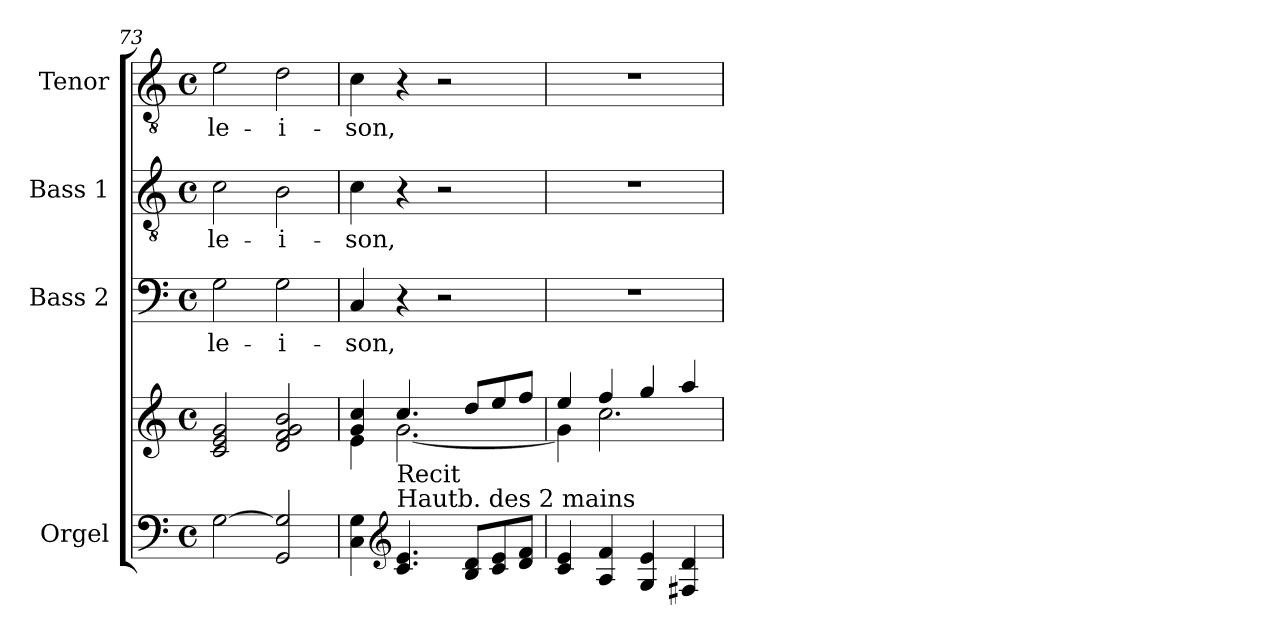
**kern	**kern	**kern	**text	**kern	**text	**kern	**text
*part4	*part4	*part3	*part3	*part2	*part2	*part1	*part1
*staff5	*staff4	*staff3	*staff3	*staff2	*staff2	*staff1	*staff1
*I"Orgel	*	*I"Bass 2	*	*I"Bass 1	*	*I"Tenor	*
*I'Org.	*	*I'B. 2	*	*I'B. 1	*	*I'T.	*
*clefF4	*clefG2	*clefF4	*	*clefGv2	*	*clefGv2	*
*k[]	*k[]	*k[]	*	*k[]	*	*k[]	*
*C:	*C:	*C:	*	*C:	*	*C:	*
*M4/4	*M4/4	*M4/4	*	*M4/4	*	*M4/4	*
*met(c)	*met(c)	*met(c)	*	*met(c)	*	*met(c)	*
=73	=73	=73	=73	=73	=73	=73	=73
!	!	!	!LO:LY:b	!	!LO:LY:b	!	!LO:LY:b
[2G\	2c/ 2e/ 2g/	2G\	-le-	2c\	-le-	2e\	-le-
!	!	!	!LO:LY:b	!	!LO:LY:b	!	!LO:LY:b
2GG/ 2G/]	2d/ 2f/ 2g/ 2b/	2G\	-i-	2B\	-i-	2d\	-i-
=74	=74	=74	=74	=74	=74	=74	=74
*	*^	*	*	*	*	*	*
!	!	!	!	!LO:LY:b	!	!LO:LY:b	!	!LO:LY:b
4C\ 4G\	4g/ 4cc/	4e\	4C/	-son,	4c\	-son,	4c\	-son,
*clefG2	*	*	*	*	*	*	*	*
!	!LO:TX:b:t=Recit	!	!	!	!	!	!	!
!	!LO:TX:b:t=Hautb. des 2 mains	!	!	!	!	!	!	!
4.c/ 4.e/	4.cc/	[<2.g\	4r	.	4r	.	4r	.
.	.	.	2r	.	2r	.	2r	.
8B/ 8d/L	8dd/L	.	.	.	.	.	.	.
8c/ 8e/	8ee/	.	.	.	.	.	.	.
8d/ 8f/J	8ff/J	.	.	.	.	.	.	.
!!LO:LB:g=z
=75	=75	=75	=75	=75	=75	=75	=75	=75
4c/ 4e/	4ee/	4g\]	1r	.	1r	.	1r	.
4A/ 4f/	4ff/	2.cc\	.	.	.	.	.	.
4G/ 4e/	4gg/	.	.	.	.	.	.	.
4F#X/ 4d/	4aa/	.	.	.	.	.	.	.
*	*v	*v	*	*	*	*	*	*
=	=	=	=	=	=	=	=
*-	*-	*-	*-	*-	*-	*-	*-
